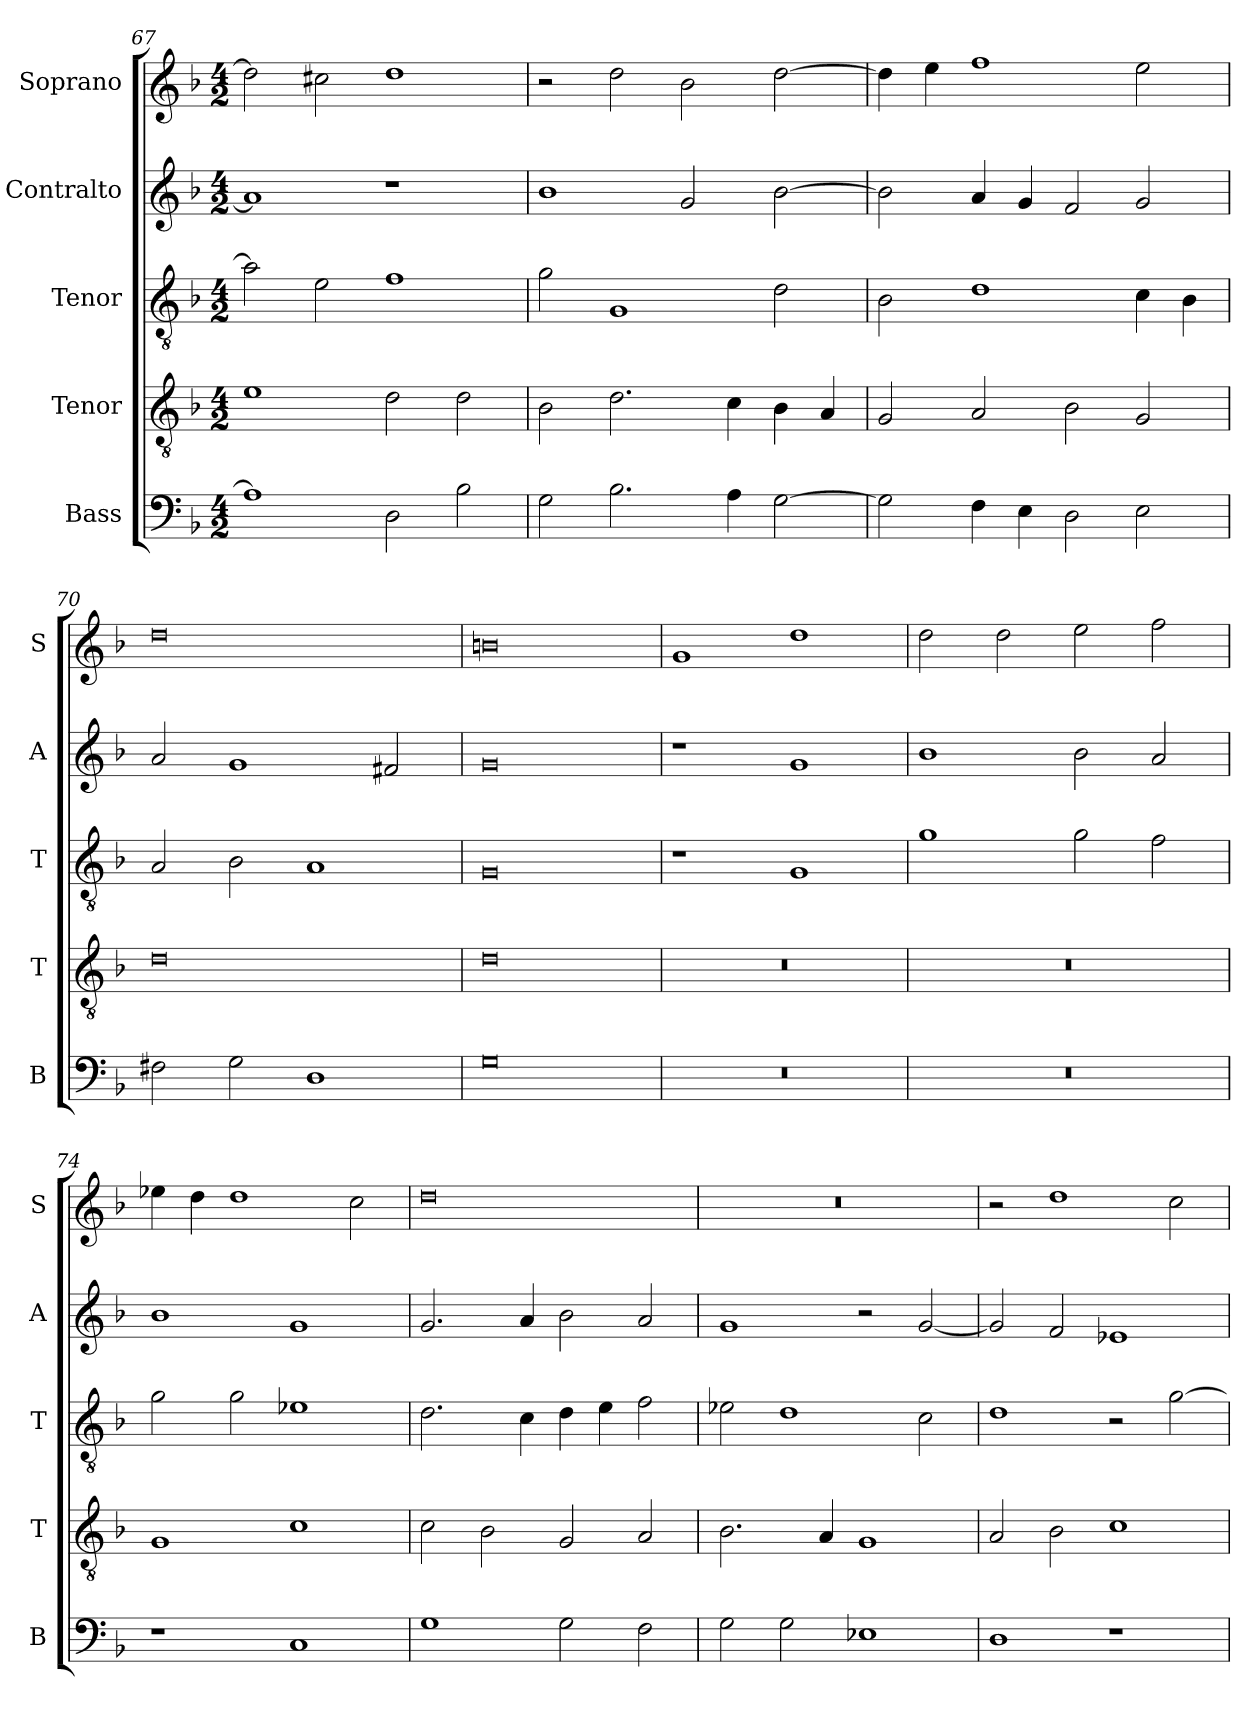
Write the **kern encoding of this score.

**kern	**kern	**kern	**kern	**kern
*part5	*part4	*part3	*part2	*part1
*staff5	*staff4	*staff3	*staff2	*staff1
*I"Bass	*I"Tenor	*I"Tenor	*I"Contralto	*I"Soprano
*I'B	*I'T	*I'T	*I'A	*I'S
*clefF4	*clefGv2	*clefGv2	*clefG2	*clefG2
*k[b-]	*k[b-]	*k[b-]	*k[b-]	*k[b-]
*D:aeo	*D:aeo	*D:aeo	*D:aeo	*D:aeo
*M4/2	*M4/2	*M4/2	*M4/2	*M4/2
=67	=67	=67	=67	=67
1A]	1e	2a]	1a]	2dd]
.	.	2e	.	2cc#X
2D	2d	1f	1r	1dd
2B-	2d	.	.	.
=68	=68	=68	=68	=68
2G	2B-	2g	1b-	2r
2.B-	2.d	1G	.	2dd
.	.	.	2g	2b-
4A	4c	.	.	.
[2G	4B-	2d	[2b-	[2dd
.	4A	.	.	.
=69	=69	=69	=69	=69
2G]	2G	2B-	2b-]	4dd]
.	.	.	.	4ee
4F	2A	1d	4a	1ff
4E	.	.	4g	.
2D	2B-	.	2f	.
2E	2G	4c	2g	2ee
.	.	4B-	.	.
=70	=70	=70	=70	=70
2F#X	0d	2A	2a	0dd
2G	.	2B-	1g	.
1D	.	1A	.	.
.	.	.	2f#X	.
=71	=71	=71	=71	=71
0G	0d	0G	0g	0bn
=72	=72	=72	=72	=72
0r	0r	1r	1r	1g
.	.	1G	1g	1dd
=73	=73	=73	=73	=73
0r	0r	1g	1b-	2dd
.	.	.	.	2dd
.	.	2g	2b-	2ee
.	.	2f	2a	2ff
=74	=74	=74	=74	=74
1r	1G	2g	1b-	4ee-X
.	.	.	.	4dd
.	.	2g	.	1dd
1C	1c	1e-X	1g	.
.	.	.	.	2cc
=75	=75	=75	=75	=75
1G	2c	2.d	2.g	0dd
.	2B-	.	.	.
.	.	4c	4a	.
2G	2G	4d	2b-	.
.	.	4e	.	.
2F	2A	2f	2a	.
=76	=76	=76	=76	=76
2G	2.B-	2e-X	1g	0r
2G	.	1d	.	.
.	4A	.	.	.
1E-X	1G	.	2r	.
.	.	2c	[2g	.
=77	=77	=77	=77	=77
1D	2A	1d	2g]	2r
.	2B-	.	2f	1dd
1r	1c	2r	1e-X	.
.	.	[2g	.	2cc
=	=	=	=	=
*-	*-	*-	*-	*-
